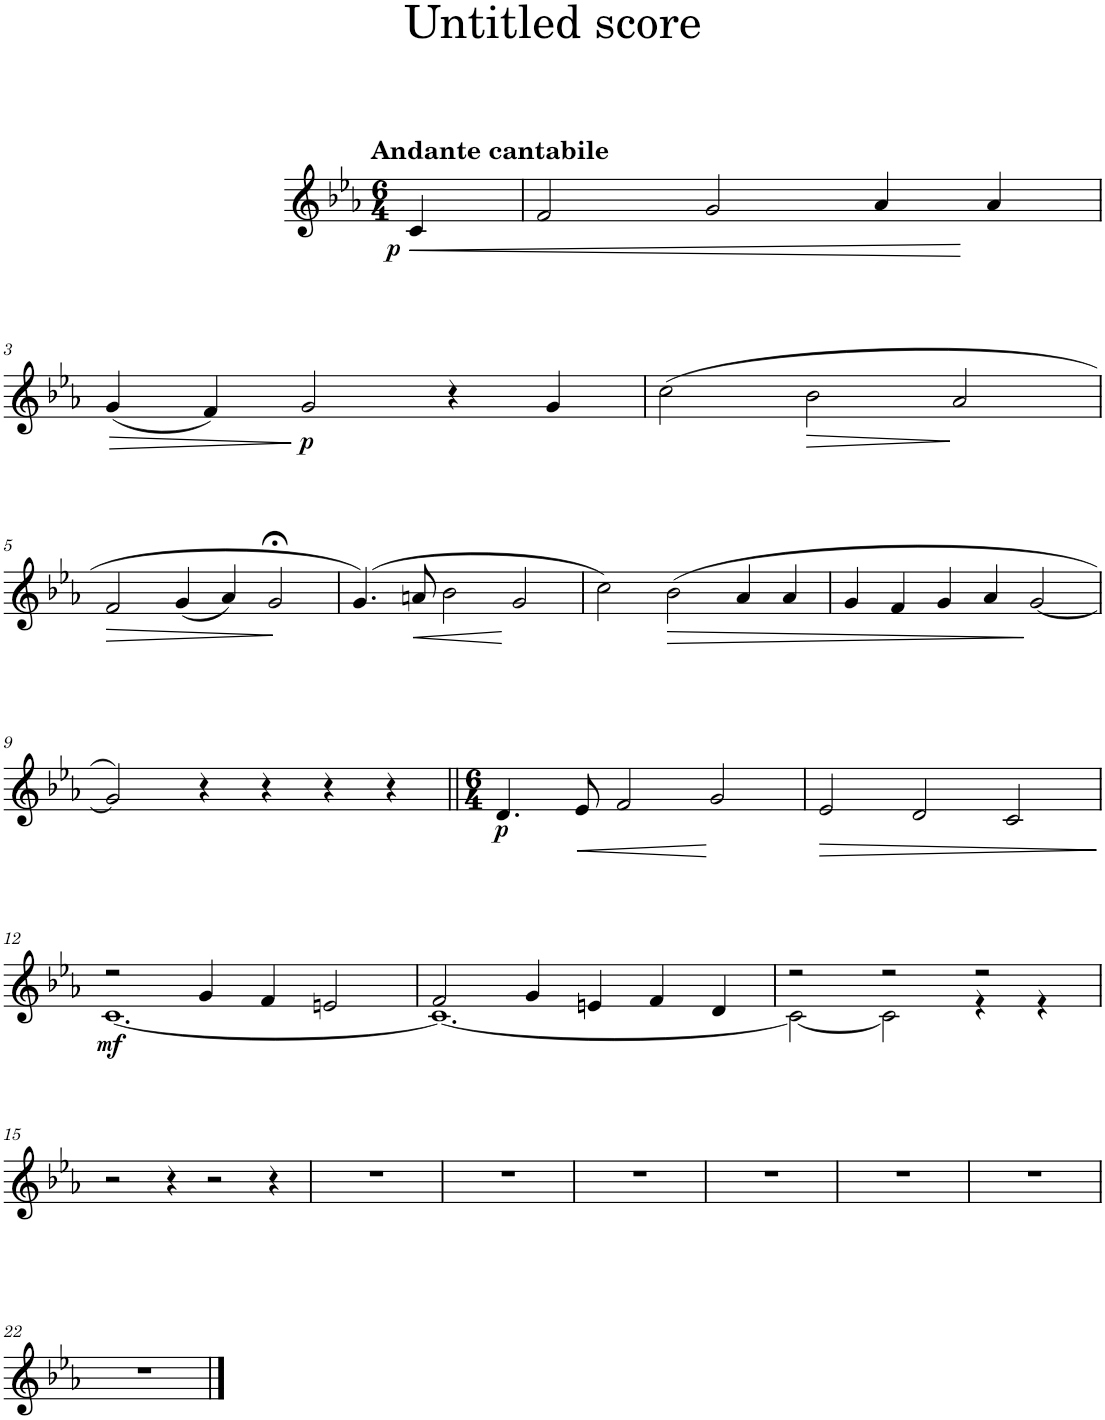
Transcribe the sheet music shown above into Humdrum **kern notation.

**kern	**dynam
*part1	*part1
*staff1	*staff1
*I"Violin	*
*I'Vln.	*
*clefG2	*
*k[b-e-a-]	*
*M6/4	*
=1	=1
!LO:TX:a:B:t=Andante cantabile	!
!	!LO:HP:b
!	!LO:DY:n=1:b
4c/	< p
=2	=2
2f/	.
2g/	.
4a-/	.
4a-/	[
!!LO:LB:g=z
=3	=3
!	!LO:HP:b
(4g/	>
4f/)	.
!	!LO:DY:n=1:b
2g/	] p
4r	.
4g/	.
=4	=4
(2cc\	.
!	!LO:HP:b
2b-\	>
2a-/	]
!!LO:LB:g=z
=5	=5
!	!LO:HP:b
2f/	>
(4g/	.
4a-/)	.
2g;</	]
=6	=6
(4.g/)	.
!	!LO:HP:b
8an/	<
2b-\	.
2g/	[
=7	=7
2cc\)	.
!	!LO:HP:b
(2b-\	>
4a-/	.
4a-/	.
=8	=8
4g/	.
4f/	.
4g/	.
4a-/	.
[2g/	]
!!LO:LB:g=z
=9	=9
2g/])	.
4r	.
4r	.
4r	.
4r	.
=10||	=10||
*M6/4	*
!	!LO:DY:b
4.d/	p
!	!LO:HP:b
8e-/	<
2f/	.
2g/	[
=11	=11
!	!LO:HP:b
2e-/	>
2d/	.
2c/	.
.	]
!!LO:LB:g=z
=12	=12
*^	*
!	!	!LO:DY:b
2r	[1.c	mf
4g/	.	.
4f/	.	.
2en/	.	.
=13	=13	=13
2f/	1.c_	.
4g/	.	.
4en/	.	.
4f/	.	.
4d/	.	.
=14	=14	=14
2r	2c\_	.
2r	2c\]	.
2r	4r	.
.	4r	.
*v	*v	*
!!LO:LB:g=z
=15	=15
2r	.
4r	.
2r	.
4r	.
=16	=16
1.r	.
=17	=17
1.r	.
=18	=18
1.r	.
=19	=19
1.r	.
=20	=20
1.r	.
=21	=21
1.r	.
!!LO:LB:g=z
=22	=22
1.r	.
==	==
*-	*-
